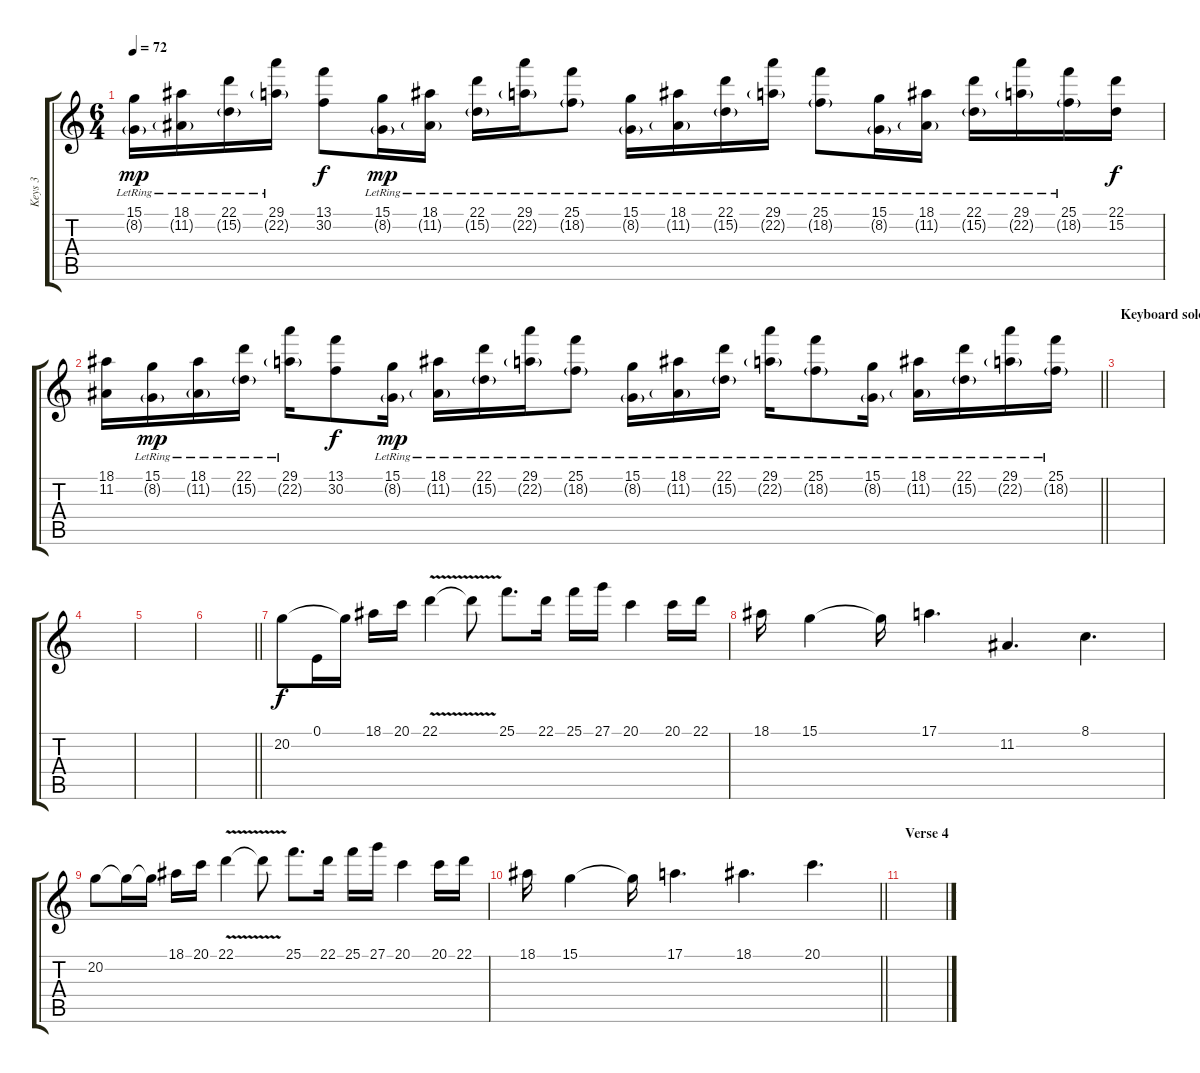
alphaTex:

\track ("Keys 3" "Keys 3") {instrument electricpiano1}
\staff {score tabs}
\tuning (E4 B3 G3 D3 A2 E2) {hide}
\ts (6 4)
\tempo 72
\clef g2
\ks c
(15.1{lr} 8.2{g lr}).16{dy mp} (18.1{lr} 11.2{g lr}).16 (22.1{lr} 15.2{g lr}).16 (29.1{lr} 22.2{g lr}).16 (13.1 30.2).8{dy f} (15.1{lr} 8.2{g lr}).16{dy mp} (18.1{lr} 11.2{g lr}).16 (22.1{lr} 15.2{g lr}).16 (29.1{lr} 22.2{g lr}).16 (25.1{lr} 18.2{g lr}).8 (15.1{lr} 8.2{g lr}).16 (18.1{lr} 11.2{g lr}).16 (22.1{lr} 15.2{g lr}).16 (29.1{lr} 22.2{g lr}).16 (25.1{lr} 18.2{g lr}).8 (15.1{lr} 8.2{g lr}).16 (18.1{lr} 11.2{g lr}).16 (22.1{lr} 15.2{g lr}).16 (29.1{lr} 22.2{g lr}).16 (25.1{lr} 18.2{g lr}).16 (22.1 15.2).16{dy f} |
\barLineRight lightlight
(18.1 11.2).16 (15.1{lr} 8.2{g lr}).16{dy mp} (18.1{lr} 11.2{g lr}).16 (22.1{lr} 15.2{g lr}).16 (29.1{lr} 22.2{g lr}).16 (13.1 30.2).8{dy f} (15.1{lr} 8.2{g lr}).16{dy mp} (18.1{lr} 11.2{g lr}).16 (22.1{lr} 15.2{g lr}).16 (29.1{lr} 22.2{g lr}).16 (25.1{lr} 18.2{g lr}).8 (15.1{lr} 8.2{g lr}).16 (18.1{lr} 11.2{g lr}).16 (22.1{lr} 15.2{g lr}).16 (29.1{lr} 22.2{g lr}).16 (25.1{lr} 18.2{g lr}).8 (15.1{lr} 8.2{g lr}).16 (18.1{lr} 11.2{g lr}).16 (22.1{lr} 15.2{g lr}).16 (29.1{lr} 22.2{g lr}).16 (25.1{lr} 18.2{g lr}).16 |
\section ("" "Keyboard solo")
|
|
|
\barLineRight lightlight
|
\section ("" "")
20.2.8{dy f instrument lead2sawtooth} 0.1.16 20.2{t}.16 18.1.16 20.1.16 22.1{v}.4 22.1{t}.8 25.1.8{d} 22.1.16 25.1.16 27.1.16 20.1.4 20.1.16 22.1.16 |
18.1.16 15.1.4 15.1{t}.16 17.1.4{d} 11.2.4{d} 8.1.4{d} |
20.2.8 20.2{t}.16 20.2{t}.16 18.1.16 20.1.16 22.1{v}.4 22.1{t}.8 25.1.8{d} 22.1.16 25.1.16 27.1.16 20.1.4 20.1.16 22.1.16 |
\barLineRight lightlight
18.1.16 15.1.4 15.1{t}.16 17.1.4{d} 18.1.4{d} 20.1.4{d} |
\section ("" "Verse 4")
